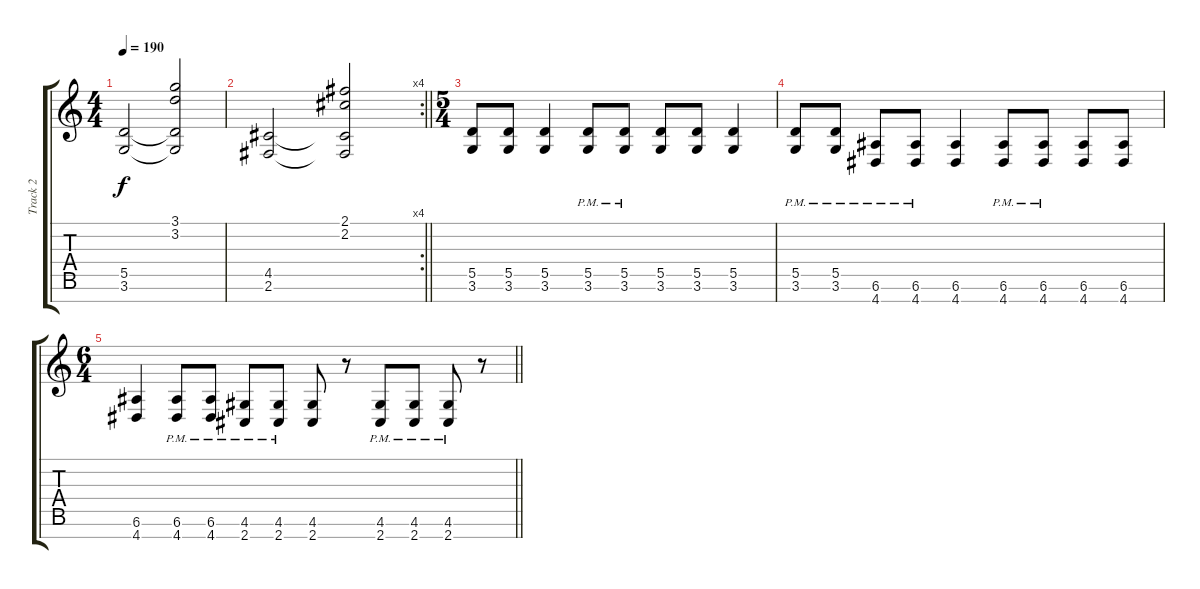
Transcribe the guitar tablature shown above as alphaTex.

\track ("Track 2" "Track 2") {instrument distortionguitar}
\staff {score tabs}
\tuning (E4 B3 G3 D3 A2 E2 B1) {hide}
\ts (4 4)
\tempo 190
\clef g2
\ks c
(5.5 3.6).2{dy f} (3.1 3.2 5.5{t} 3.6{t}).2 |
\rc 4
\barLineRight lightlight
(4.5 2.6).2 (2.1 2.2 4.5{t} 2.6{t}).2 |
\ts (5 4)
(5.5 3.6).8 (5.5 3.6).8 (5.5 3.6).4 (5.5{pm} 3.6{pm}).8 (5.5{pm} 3.6{pm}).8 (5.5 3.6).8 (5.5 3.6).8 (5.5 3.6).4 |
(5.5{pm} 3.6{pm}).8 (5.5{pm} 3.6{pm}).8 (6.6{pm} 4.7{pm}).8 (6.6{pm} 4.7{pm}).8 (6.6 4.7).4 (6.6{pm} 4.7{pm}).8 (6.6{pm} 4.7{pm}).8 (6.6 4.7).8 (6.6 4.7).8 |
\ts (6 4)
\barLineRight lightlight
(6.6 4.7).4 (6.6{pm} 4.7{pm}).8 (6.6{pm} 4.7{pm}).8 (4.6{pm} 2.7{pm}).8 (4.6{pm} 2.7{pm}).8 (4.6 2.7).8 r.8 (4.6{pm} 2.7{pm}).8 (4.6{pm} 2.7{pm}).8 (4.6{pm} 2.7{pm}).8 r.8
